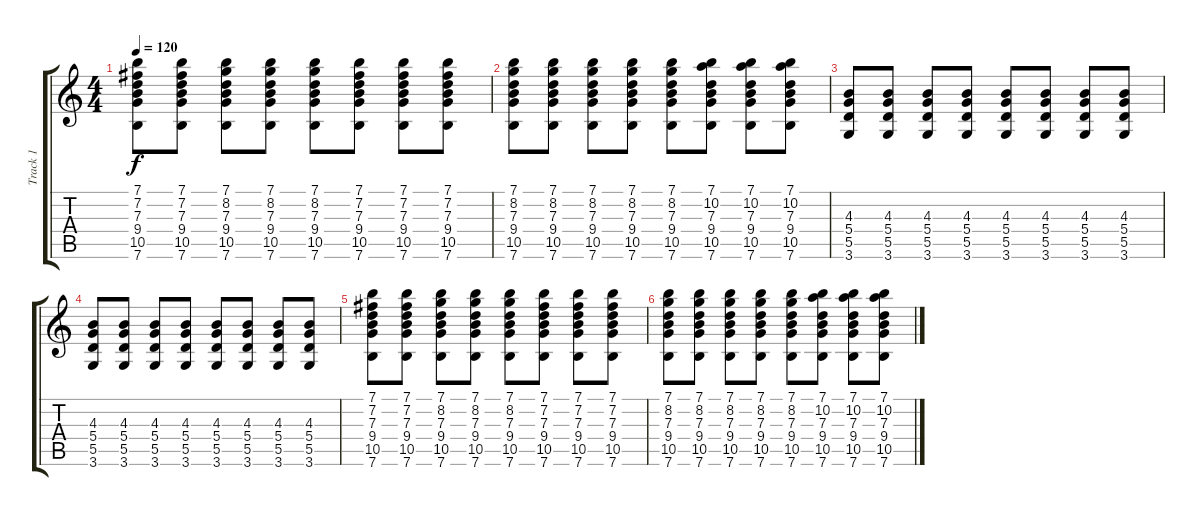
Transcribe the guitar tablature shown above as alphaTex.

\track ("Track 1" "Track 1") {instrument acousticguitarsteel}
\staff {score tabs}
\tuning (E4 B3 G3 D3 A2 E2) {hide}
\ts (4 4)
\tempo 120
\clef g2
\ks c
(7.1 7.2 7.3 9.4 10.5 7.6).8{dy f} (7.1 7.2 7.3 9.4 10.5 7.6).8 (7.1 8.2 7.3 9.4 10.5 7.6).8 (7.1 8.2 7.3 9.4 10.5 7.6).8 (7.1 8.2 7.3 9.4 10.5 7.6).8 (7.1 7.2 7.3 9.4 10.5 7.6).8 (7.1 7.2 7.3 9.4 10.5 7.6).8 (7.1 7.2 7.3 9.4 10.5 7.6).8 |
(7.1 8.2 7.3 9.4 10.5 7.6).8 (7.1 8.2 7.3 9.4 10.5 7.6).8 (7.1 8.2 7.3 9.4 10.5 7.6).8 (7.1 8.2 7.3 9.4 10.5 7.6).8 (7.1 8.2 7.3 9.4 10.5 7.6).8 (7.1 10.2 7.3 9.4 10.5 7.6).8 (7.1 10.2 7.3 9.4 10.5 7.6).8 (7.1 10.2 7.3 9.4 10.5 7.6).8 |
(4.3 5.4 5.5 3.6).8 (4.3 5.4 5.5 3.6).8 (4.3 5.4 5.5 3.6).8 (4.3 5.4 5.5 3.6).8 (4.3 5.4 5.5 3.6).8 (4.3 5.4 5.5 3.6).8 (4.3 5.4 5.5 3.6).8 (4.3 5.4 5.5 3.6).8 |
(4.3 5.4 5.5 3.6).8 (4.3 5.4 5.5 3.6).8 (4.3 5.4 5.5 3.6).8 (4.3 5.4 5.5 3.6).8 (4.3 5.4 5.5 3.6).8 (4.3 5.4 5.5 3.6).8 (4.3 5.4 5.5 3.6).8 (4.3 5.4 5.5 3.6).8 |
(7.1 7.2 7.3 9.4 10.5 7.6).8 (7.1 7.2 7.3 9.4 10.5 7.6).8 (7.1 8.2 7.3 9.4 10.5 7.6).8 (7.1 8.2 7.3 9.4 10.5 7.6).8 (7.1 8.2 7.3 9.4 10.5 7.6).8 (7.1 7.2 7.3 9.4 10.5 7.6).8 (7.1 7.2 7.3 9.4 10.5 7.6).8 (7.1 7.2 7.3 9.4 10.5 7.6).8 |
(7.1 8.2 7.3 9.4 10.5 7.6).8 (7.1 8.2 7.3 9.4 10.5 7.6).8 (7.1 8.2 7.3 9.4 10.5 7.6).8 (7.1 8.2 7.3 9.4 10.5 7.6).8 (7.1 8.2 7.3 9.4 10.5 7.6).8 (7.1 10.2 7.3 9.4 10.5 7.6).8 (7.1 10.2 7.3 9.4 10.5 7.6).8 (7.1 10.2 7.3 9.4 10.5 7.6).8
